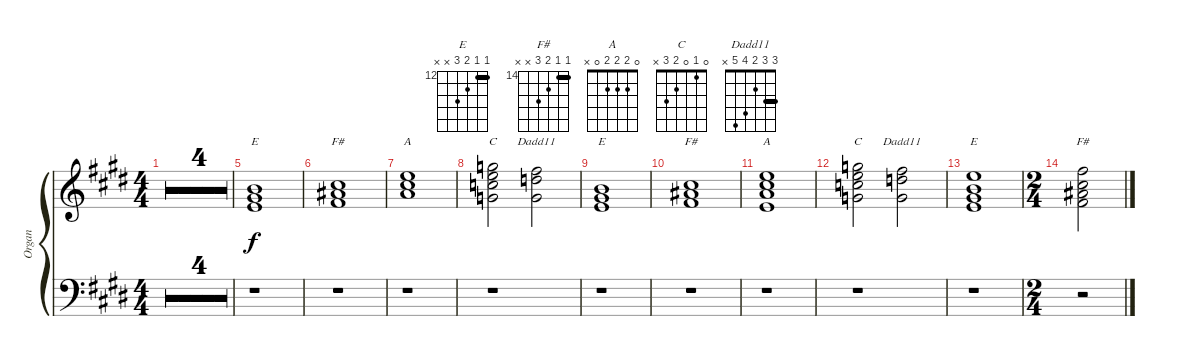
\defaultSystemsLayout 4
\bracketExtendMode groupsimilarinstruments
\otherSystemsTrackNameOrientation horizontal
\track ("Organ" "Organ") {multiBarRest instrument drawbarorgan}
\staff {score}
\tuning (E4 B3 G3 D3 A2 E2)
\chord ("E" 7 9 9 x x x) {firstfret 7 showfingering false}
\chord ("F#" 9 11 11 x x x) {firstfret 9 showfingering false}
\chord ("A" 12 14 14 x x x) {firstfret 12 showfingering false}
\chord ("C" 0 1 0 2 3 x) {showfingering false}
\chord ("Dadd11" 3 3 2 4 5 x) {showfingering false barre 3}
\chord ("A" 0 2 2 2 0 x) {showfingering false}
\chord ("E" 12 12 13 14 x x) {firstfret 12 showfingering false barre 12}
\chord ("F#" 14 14 15 16 x x) {firstfret 14 showfingering false barre 14}
\ts (4 4)
\tempo 104
\clef g2
\ks c#minor
r.1{dy mf} |
r.1 |
r.1 |
r.1 |
(7.1{acc forcenatural} 9.2{acc #} 9.3{acc forcenatural}).1{ch "E" dy f} |
(9.1{acc #} 11.2{acc #} 11.3{acc #}).1{ch "F#"} |
(14.3{acc forcenatural} 14.2{acc #} 12.1{acc forcenatural}).1{ch "A"} |
(15.1{acc forcenatural} 17.2{acc forcenatural} 17.3{acc forcenatural} 17.4{acc forcenatural}).2{ch "C"} (19.2{acc #} 19.3{acc forcenatural} 17.4{acc forcenatural}).2{ch "Dadd11"} |
(9.3{acc forcenatural} 9.2{acc #} 7.1{acc forcenatural}).1{ch "E"} |
(11.3{acc #} 11.2{acc #} 9.1{acc #}).1{ch "F#"} |
(14.4{acc forcenatural} 14.3{acc forcenatural} 14.2{acc #} 12.1{acc forcenatural}).1{ch "A"} |
(15.1{acc forcenatural} 17.2{acc forcenatural} 17.3{acc forcenatural} 17.4{acc forcenatural}).2{ch "C"} (19.2{acc #} 19.3{acc forcenatural} 17.4{acc forcenatural}).2{ch "Dadd11"} |
(14.4{acc forcenatural} 13.3{acc #} 12.2{acc forcenatural} 12.1{acc forcenatural}).1{ch "E"} |
\ts (2 4)
(16.4{acc #} 15.3{acc #} 14.2{acc #} 14.1{acc #}).2{ch "F#"}
\staff {score}
\tuning (E4 B3 G3 D3 A2 E2)
\clef f4
\ottava regular
\simile none
\ks c#minor
r.1{dy ff} |
r.1 |
r.1 |
r.1 |
r.1 |
r.1 |
r.1 |
r.1 |
r.1 |
r.1 |
r.1 |
r.1 |
r.1 |
r.2
